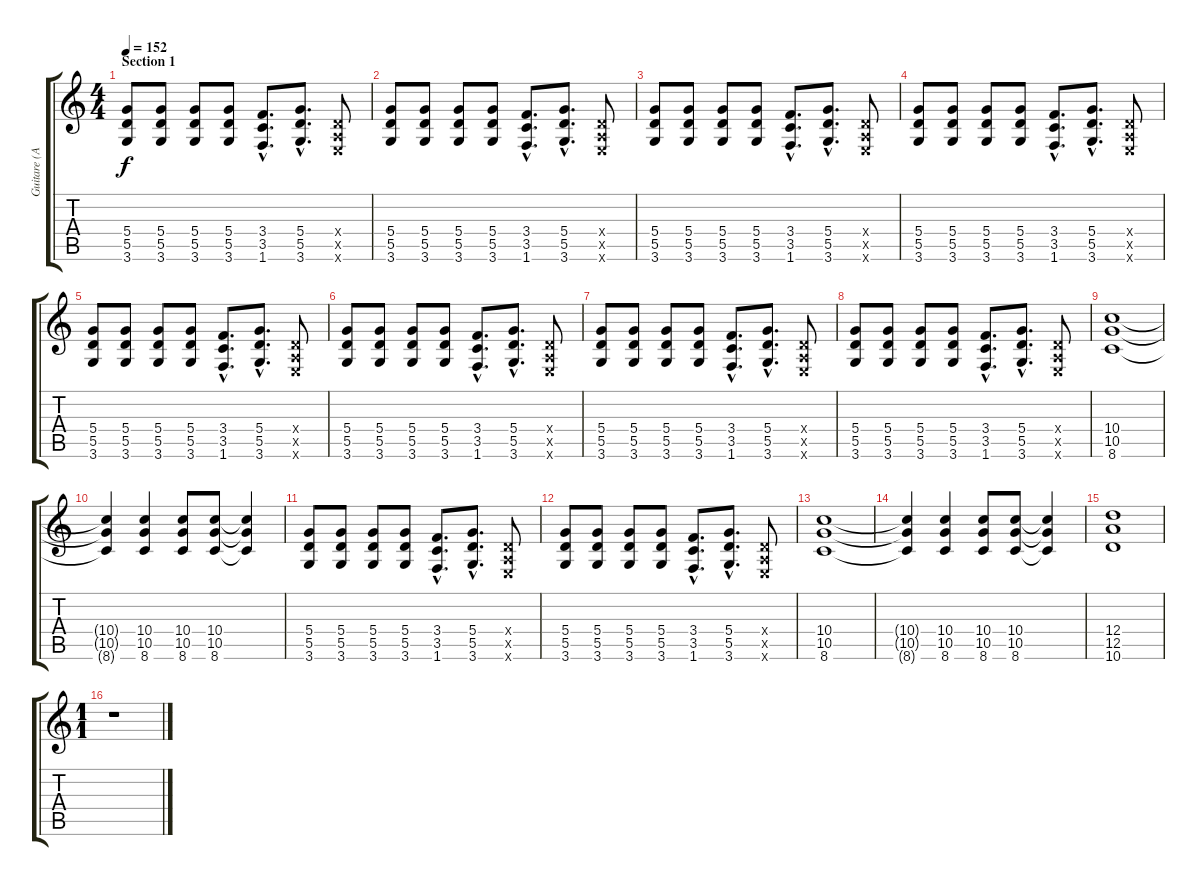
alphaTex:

\track ("Guitare (Acey Slade)" "Guitare (A") {instrument distortionguitar}
\staff {score tabs}
\tuning (E4 B3 G3 D3 A2 E2) {hide}
\ts (4 4)
\section ("" "Section 1")
\tempo 152
\clef g2
\ks c
(5.4 5.5 3.6).8{dy f} (5.4 5.5 3.6).8 (5.4 5.5 3.6).8 (5.4 5.5 3.6).8 (3.4{hac} 3.5{hac} 1.6{hac}).8{d} (5.4{hac} 5.5{hac} 3.6{hac}).8{d} (0.4{x} 0.5{x} 0.6{x}).8 |
(5.4 5.5 3.6).8 (5.4 5.5 3.6).8 (5.4 5.5 3.6).8 (5.4 5.5 3.6).8 (3.4{hac} 3.5{hac} 1.6{hac}).8{d} (5.4{hac} 5.5{hac} 3.6{hac}).8{d} (0.4{x} 0.5{x} 0.6{x}).8 |
(5.4 5.5 3.6).8 (5.4 5.5 3.6).8 (5.4 5.5 3.6).8 (5.4 5.5 3.6).8 (3.4{hac} 3.5{hac} 1.6{hac}).8{d} (5.4{hac} 5.5{hac} 3.6{hac}).8{d} (0.4{x} 0.5{x} 0.6{x}).8 |
(5.4 5.5 3.6).8 (5.4 5.5 3.6).8 (5.4 5.5 3.6).8 (5.4 5.5 3.6).8 (3.4{hac} 3.5{hac} 1.6{hac}).8{d} (5.4{hac} 5.5{hac} 3.6{hac}).8{d} (0.4{x} 0.5{x} 0.6{x}).8 |
(5.4 5.5 3.6).8 (5.4 5.5 3.6).8 (5.4 5.5 3.6).8 (5.4 5.5 3.6).8 (3.4{hac} 3.5{hac} 1.6{hac}).8{d} (5.4{hac} 5.5{hac} 3.6{hac}).8{d} (0.4{x} 0.5{x} 0.6{x}).8 |
(5.4 5.5 3.6).8 (5.4 5.5 3.6).8 (5.4 5.5 3.6).8 (5.4 5.5 3.6).8 (3.4{hac} 3.5{hac} 1.6{hac}).8{d} (5.4{hac} 5.5{hac} 3.6{hac}).8{d} (0.4{x} 0.5{x} 0.6{x}).8 |
(5.4 5.5 3.6).8 (5.4 5.5 3.6).8 (5.4 5.5 3.6).8 (5.4 5.5 3.6).8 (3.4{hac} 3.5{hac} 1.6{hac}).8{d} (5.4{hac} 5.5{hac} 3.6{hac}).8{d} (0.4{x} 0.5{x} 0.6{x}).8 |
(5.4 5.5 3.6).8 (5.4 5.5 3.6).8 (5.4 5.5 3.6).8 (5.4 5.5 3.6).8 (3.4{hac} 3.5{hac} 1.6{hac}).8{d} (5.4{hac} 5.5{hac} 3.6{hac}).8{d} (0.4{x} 0.5{x} 0.6{x}).8 |
(10.4 10.5 8.6).1 |
(10.4{t} 10.5{t} 8.6{t}).4 (10.4 10.5 8.6).4 (10.4 10.5 8.6).8 (10.4 10.5 8.6).8 (10.4{t} 10.5{t} 8.6{t}).4 |
(5.4 5.5 3.6).8 (5.4 5.5 3.6).8 (5.4 5.5 3.6).8 (5.4 5.5 3.6).8 (3.4{hac} 3.5{hac} 1.6{hac}).8{d} (5.4{hac} 5.5{hac} 3.6{hac}).8{d} (0.4{x} 0.5{x} 0.6{x}).8 |
(5.4 5.5 3.6).8 (5.4 5.5 3.6).8 (5.4 5.5 3.6).8 (5.4 5.5 3.6).8 (3.4{hac} 3.5{hac} 1.6{hac}).8{d} (5.4{hac} 5.5{hac} 3.6{hac}).8{d} (0.4{x} 0.5{x} 0.6{x}).8 |
(10.4 10.5 8.6).1 |
(10.4{t} 10.5{t} 8.6{t}).4 (10.4 10.5 8.6).4 (10.4 10.5 8.6).8 (10.4 10.5 8.6).8 (10.4{t} 10.5{t} 8.6{t}).4 |
(12.4 12.5 10.6).1 |
\ts (1 1)
r.1
